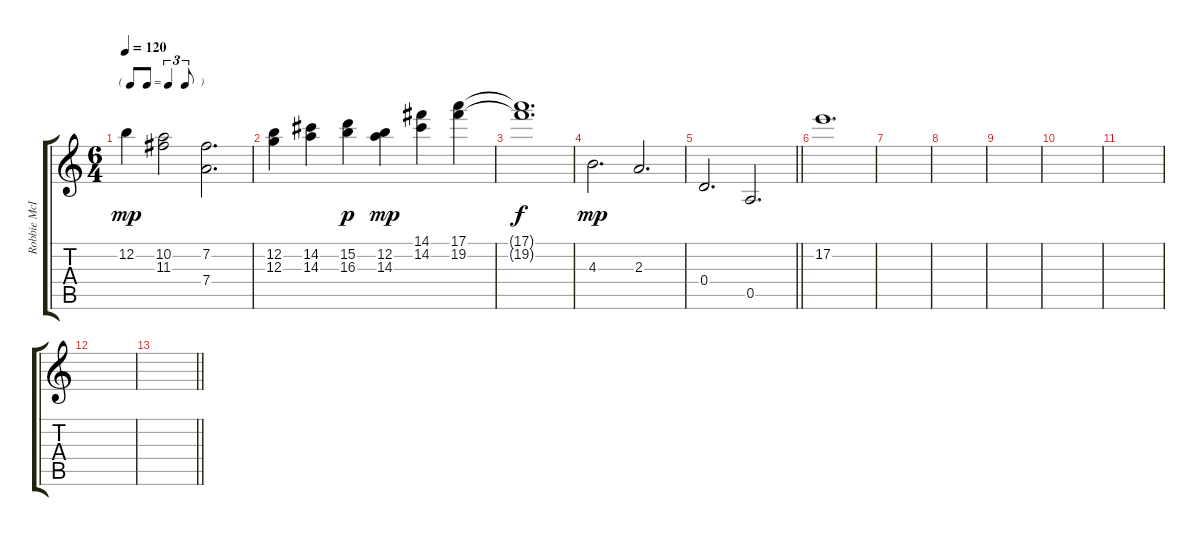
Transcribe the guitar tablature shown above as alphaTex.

\track ("Robbie McIntosh" "Robbie McI") {instrument acousticguitarnylon}
\staff {score tabs}
\tuning (E4 B3 G3 D3 A2 E2) {hide}
\ts (6 4)
\tf triplet8th
\tempo 120
\clef g2
\ks c
12.2{t}.4{dy mp} (10.2 11.3).2 (7.2 7.4).2{d} |
(12.2 12.3).4 (14.2 14.3).4 (15.2 16.3).4{dy p} (12.2 14.3).4{dy mp} (14.1 14.2).4 (17.1 19.2).4 |
(17.1{t} 19.2{t}).1{d dy f} |
4.3.2{d dy mp} 2.3.2{d} |
\barLineRight lightlight
0.4.2{d} 0.5.2{d} |
17.2.1{d} |
|
|
|
|
|
|
\barLineRight lightlight
